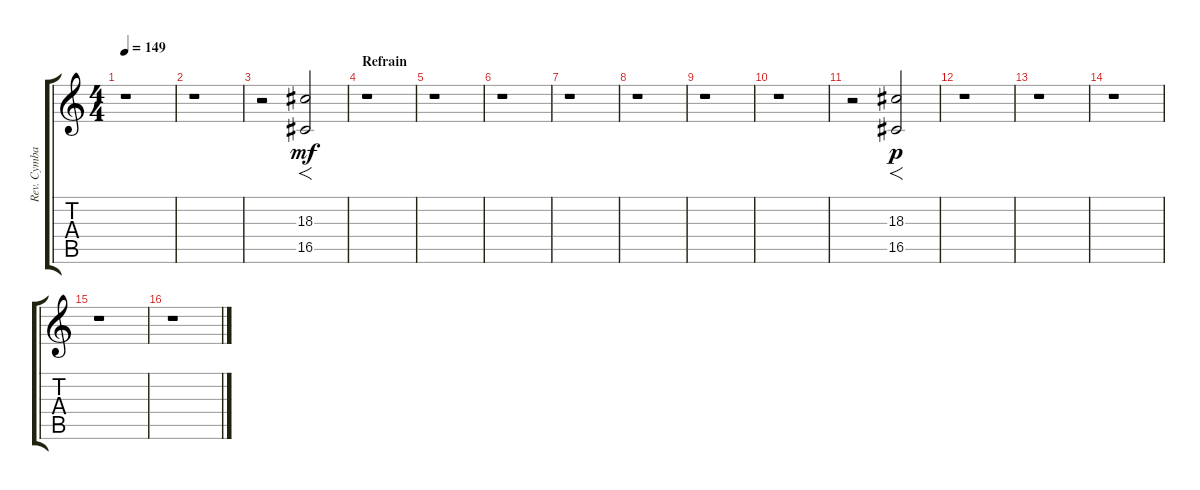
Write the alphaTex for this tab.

\track ("Rev. Cymbals" "Rev. Cymba") {instrument reversecymbal}
\staff {score tabs}
\tuning (E4 B3 G3 D3 A2 E2) {hide}
\ts (4 4)
\tempo 149
\clef g2
\ks c
r.1{dy mf} |
r.1 |
r.2 (18.3 16.5).2{f} |
\section ("" "Refrain")
r.1 |
r.1 |
r.1 |
r.1 |
r.1 |
r.1 |
r.1 |
r.2 (18.3 16.5).2{f dy p} |
r.1 |
r.1 |
r.1 |
r.1 |
r.1
